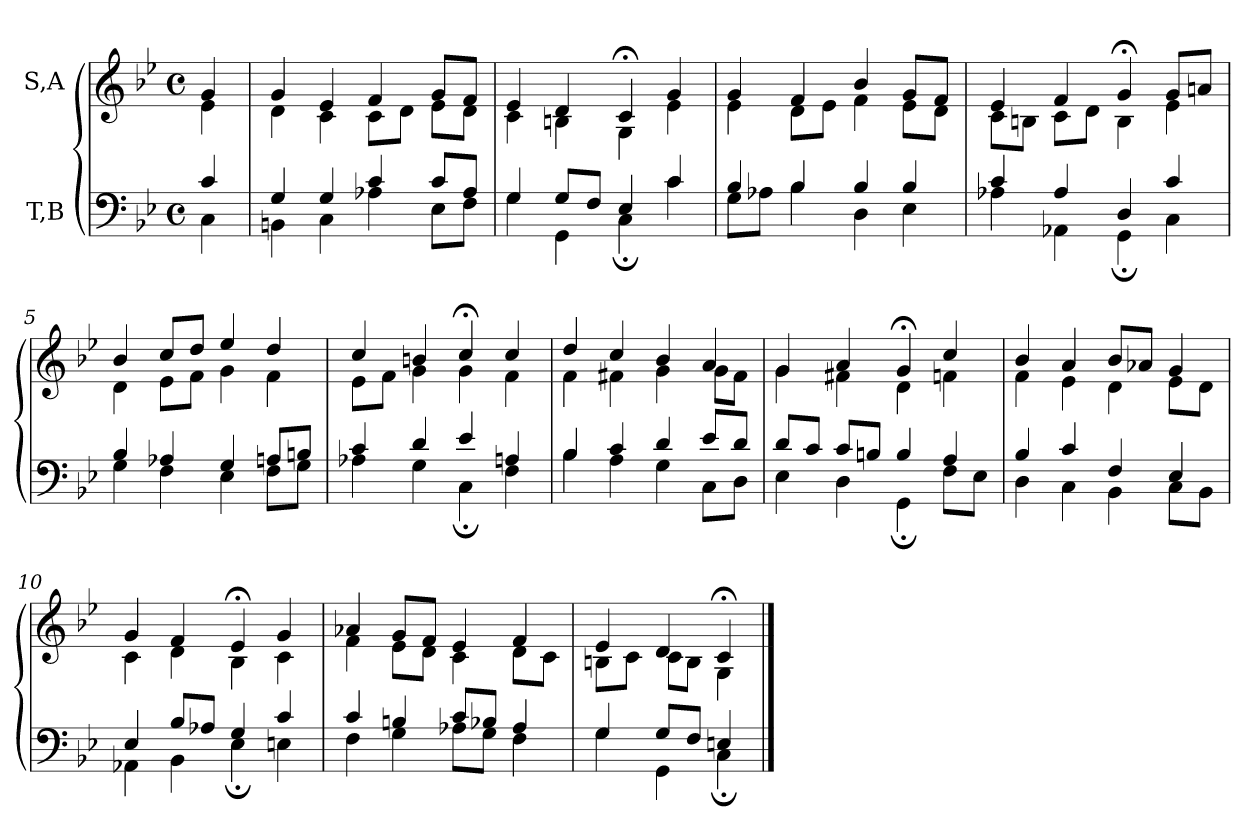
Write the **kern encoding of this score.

**kern	**kern
*part2	*part1
*staff2	*staff1
*I"T,B	*I"S,A
*clefF4	*clefG2
*k[b-e-]	*k[b-e-]
*M4/4	*M4/4
*met(c)	*met(c)
=	=
*^	*^
4c	4C	4g	4e-
=1	=1	=1	=1
4G	4BBn	4g	4d
4G	4C	4e-	4c
4c	4A-X	4f	8cL
.	.	.	8dJ
8cL	8E-L	8gL	8e-L
8A-J	8FJ	8fJ	8dJ
=2	=2	=2	=2
4G	4G	4e-	4c
8GL	4GG	4d	4Bn
8FJ	.	.	.
4E-	4C;	4c;<	4G
4c	4c	4g	4e-
=3	=3	=3	=3
4B-	8GL	4g	4e-
.	8A-XJ	.	.
4B-	4B-	4f	8dL
.	.	.	8e-J
4B-	4D	4b-	4f
4B-	4E-	8gL	8e-L
.	.	8fJ	8dJ
=4	=4	=4	=4
4c	4A-X	4e-	8cL
.	.	.	8BnJ
4A-	4AA-X	4f	8cL
.	.	.	8dJ
4D	4GG;	4g;<	4B
4c	4C	8gL	4e-
.	.	8anJ	.
=5	=5	=5	=5
4B-	4G	4b-	4d
4A-X	4F	8ccL	8e-L
.	.	8ddJ	8fJ
4G	4E-	4ee-	4g
8AnL	8FL	4dd	4f
8BnJ	8GJ	.	.
=6	=6	=6	=6
4c	4A-X	4cc	8e-L
.	.	.	8fJ
4d	4G	4bn	4g
4e-	4C;	4cc;<	4g
4An	4F	4cc	4f
=7	=7	=7	=7
4B-	4B-	4dd	4f
4c	4A	4cc	4f#X
4d	4G	4b-	4g
8e-L	8CL	4a	8gL
8dJ	8DJ	.	8f#J
=8	=8	=8	=8
8dL	4E-	4g	4g
8cJ	.	.	.
8cL	4D	4a	4f#X
8BnJ	.	.	.
4B	4GG;	4g;<	4d
4A	8FL	4cc	4fn
.	8E-J	.	.
=9	=9	=9	=9
4B-	4D	4b-	4f
4c	4C	4a	4e-
4F	4BB-	8b-L	4d
.	.	8a-XJ	.
4E-	8CL	4g	8e-L
.	8BB-J	.	8dJ
=10	=10	=10	=10
4E-	4AA-X	4g	4c
8B-L	4BB-	4f	4d
8A-XJ	.	.	.
4G	4E-;	4e-;<	4B-
4c	4En	4g	4c
=11	=11	=11	=11
4c	4F	4a-X	4f
4Bn	4G	8gL	8e-L
.	.	8fJ	8dJ
8cL	8A-XL	4e-	4c
8B-XJ	8GJ	.	.
4A-	4F	4f	8dL
.	.	.	8cJ
=1620	=1620	=1620	=1620
4G	4G	4e-	8BnL
.	.	.	8cJ
8GL	4GG	4d	8cL
8FJ	.	.	8BJ
4En	4C;	4c;<	4G
*v	*v	*	*
*	*v	*v
==	==
*-	*-
